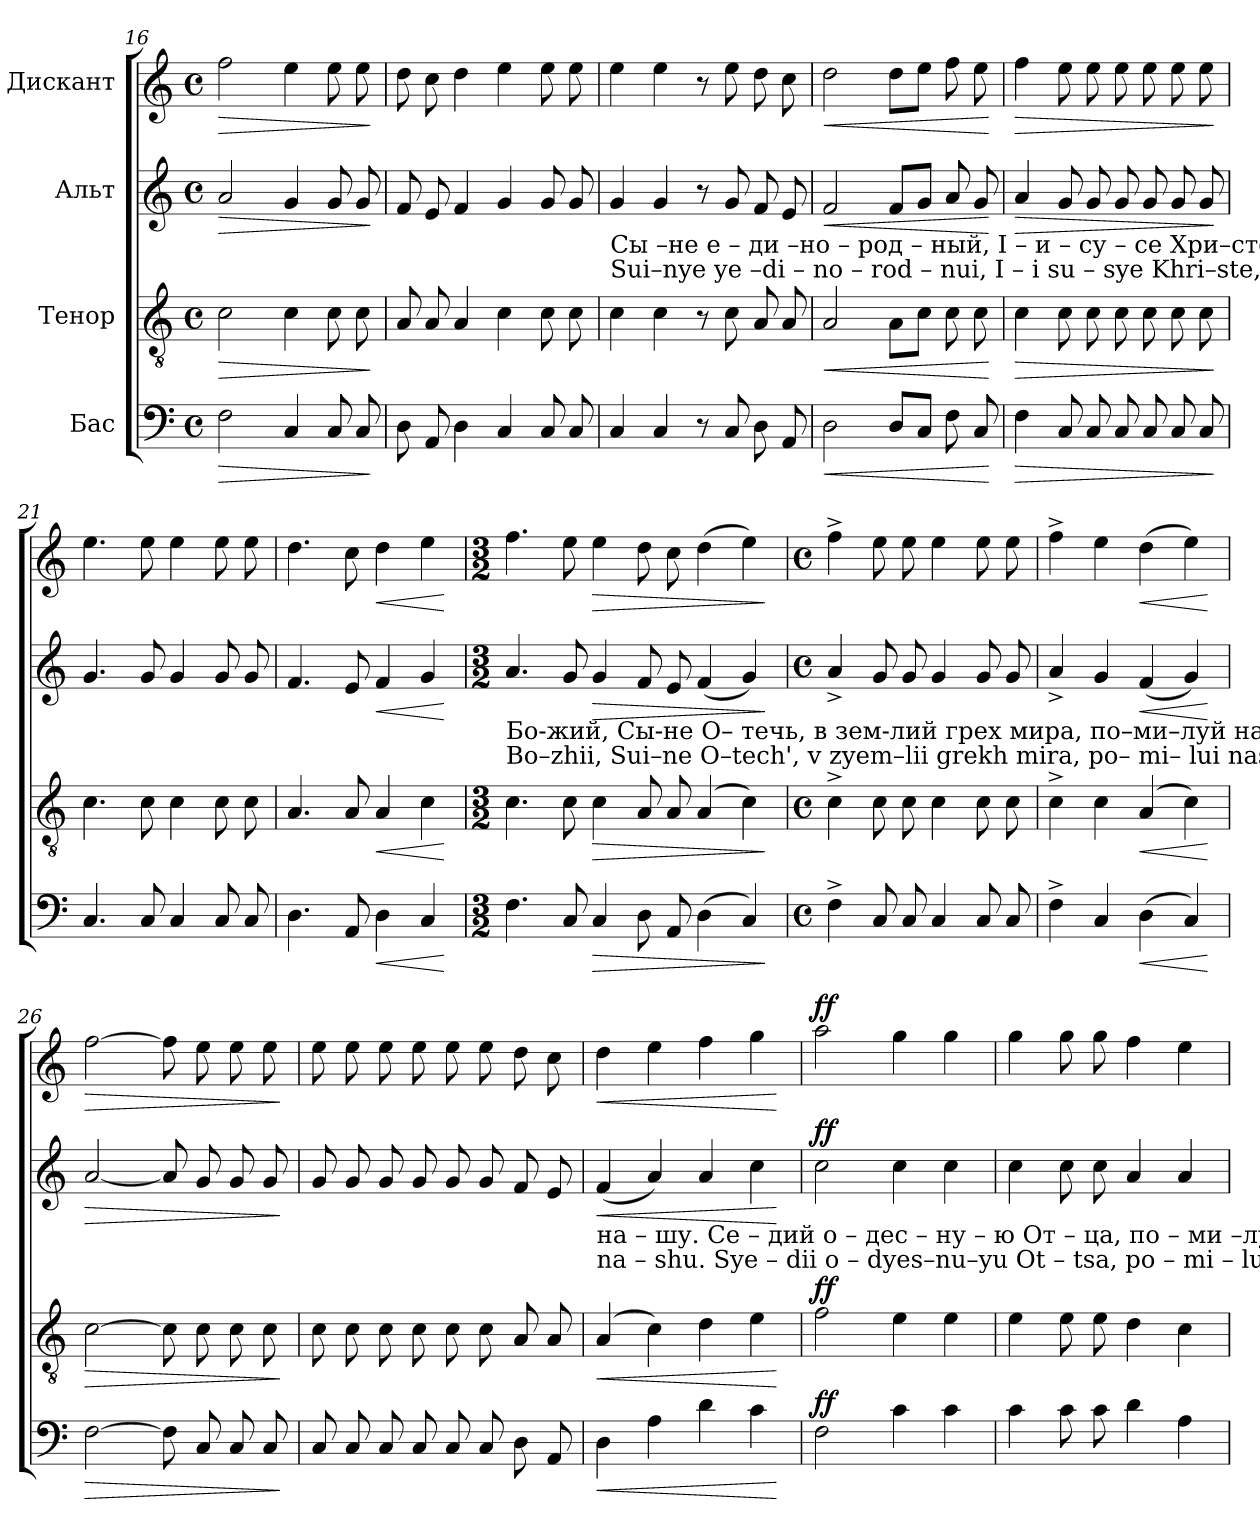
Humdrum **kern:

**kern	**dynam	**kern	**dynam	**kern	**dynam	**kern	**dynam
*part4	*part4	*part3	*part3	*part2	*part2	*part1	*part1
*staff4	*staff4	*staff3	*staff3	*staff2	*staff2	*staff1	*staff1
*I"Бас	*	*I"Тенор	*	*I"Альт	*	*I"Дискант	*
*clefF4	*	*clefGv2	*	*clefG2	*	*clefG2	*
*k[]	*	*k[]	*	*k[]	*	*k[]	*
*M4/4	*	*M4/4	*	*M4/4	*	*M4/4	*
*met(c)	*	*met(c)	*	*met(c)	*	*met(c)	*
=16	=16	=16	=16	=16	=16	=16	=16
!	!LO:HP:b	!	!LO:HP:b	!	!LO:HP:b	!	!LO:HP:b
2F\	>	2c\	>	2a/	>	2ff\	>
4C/	.	4c\	.	4g/	.	4ee\	.
8C/	.	8c\	.	8g/	.	8ee\	.
8C/	.	8c\	.	8g/	.	8ee\	.
.	]	.	]	.	]	.	]
=17	=17	=17	=17	=17	=17	=17	=17
8D\	.	8A/	.	8f/	.	8dd\	.
8AA/	.	8A/	.	8e/	.	8cc\	.
4D\	.	4A/	.	4f/	.	4dd\	.
4C/	.	4c\	.	4g/	.	4ee\	.
8C/	.	8c\	.	8g/	.	8ee\	.
8C/	.	8c\	.	8g/	.	8ee\	.
!!LO:PB:g=z
=18	=18	=18	=18	=18	=18	=18	=18
!	!	!	!	!LO:TX:b:t=Сы –не          е – ди –но – род   –  ный,    I  – и  –   су    –  се  Хри–сте,  и  Свя–тый   Ду   – ше.  Гос  – по–ди    Бо  – же,  агн–че	!	!	!
!	!	!	!	!LO:TX:b:t=Sui–nye       ye –di  – no – rod   –  nui,      I  –  i        su   – sye Khri–ste,   i   Svya–tui    Du  – she.  God – po–di    Bo –zhe.  agn–che	!	!	!
4C/	.	4c\	.	4g/	.	4ee\	.
4C/	.	4c\	.	4g/	.	4ee\	.
8r	.	8r	.	8r	.	8r	.
8C/	.	8c\	.	8g/	.	8ee\	.
8D\	.	8A/	.	8f/	.	8dd\	.
8AA/	.	8A/	.	8e/	.	8cc\	.
=19	=19	=19	=19	=19	=19	=19	=19
!	!LO:HP:b	!	!LO:HP:b	!	!LO:HP:b	!	!LO:HP:b
2D\	<	2A/	<	2f/	<	2dd\	<
8D/L	.	8A\L	.	8f/L	.	8dd\L	.
8C/J	.	8c\J	.	8g/J	.	8ee\J	.
8F\	.	8c\	.	8a/	.	8ff\	.
8C/	.	8c\	.	8g/	.	8ee\	.
.	[	.	[	.	[	.	[
=20	=20	=20	=20	=20	=20	=20	=20
!	!LO:HP:b	!	!LO:HP:b	!	!LO:HP:b	!	!LO:HP:b
4F\	>	4c\	>	4a/	>	4ff\	>
8C/	.	8c\	.	8g/	.	8ee\	.
8C/	.	8c\	.	8g/	.	8ee\	.
8C/	.	8c\	.	8g/	.	8ee\	.
8C/	.	8c\	.	8g/	.	8ee\	.
8C/	.	8c\	.	8g/	.	8ee\	.
8C/	.	8c\	.	8g/	.	8ee\	.
.	]	.	]	.	]	.	]
=21	=21	=21	=21	=21	=21	=21	=21
4.C/	.	4.c\	.	4.g/	.	4.ee\	.
8C/	.	8c\	.	8g/	.	8ee\	.
4C/	.	4c\	.	4g/	.	4ee\	.
8C/	.	8c\	.	8g/	.	8ee\	.
8C/	.	8c\	.	8g/	.	8ee\	.
=22	=22	=22	=22	=22	=22	=22	=22
4.D\	.	4.A/	.	4.f/	.	4.dd\	.
8AA/	.	8A/	.	8e/	.	8cc\	.
!	!LO:HP:b	!	!LO:HP:b	!	!LO:HP:b	!	!LO:HP:b
4D\	<	4A/	<	4f/	<	4dd\	<
4C/	.	4c\	.	4g/	.	4ee\	.
.	[	.	[	.	[	.	[
!!LO:LB:g=z
=23	=23	=23	=23	=23	=23	=23	=23
*M3/2	*	*M3/2	*	*M3/2	*	*M3/2	*
!	!	!	!	!LO:TX:b:t=Бо-жий, Сы-не  О– течь, в зем-лий грех мира, по–ми–луй нас,   в зем  –  ляй  гре–хи  ми–ра  при–и–ми  мо–лит–ву	!	!	!
!	!	!	!	!LO:TX:b:t=Bo–zhii, Sui–ne O–tech', v zyem–lii grekh mira,  po– mi– lui  nas,   v zyem–  lyai  gre–khi  mi–ra    pri – i – mi   mo–lit – vu	!	!	!
4.F\	.	4.c\	.	4.a/	.	4.ff\	.
8C/	.	8c\	.	8g/	.	8ee\	.
!	!LO:HP:b	!	!LO:HP:b	!	!LO:HP:b	!	!LO:HP:b
4C/	>	4c\	>	4g/	>	4ee\	>
8D\	.	8A/	.	8f/	.	8dd\	.
8AA/	.	8A/	.	8e/	.	8cc\	.
(4D\	.	(4A/	.	(4f/	.	(4dd\	.
4C/)	.	4c\)	.	4g/)	.	4ee\)	.
.	]	.	]	.	]	.	]
=24	=24	=24	=24	=24	=24	=24	=24
*M4/4	*	*M4/4	*	*M4/4	*	*M4/4	*
*met(c)	*	*met(c)	*	*met(c)	*	*met(c)	*
4F^\	.	4c^\	.	4a^/	.	4ff^\	.
8C/	.	8c\	.	8g/	.	8ee\	.
8C/	.	8c\	.	8g/	.	8ee\	.
4C/	.	4c\	.	4g/	.	4ee\	.
8C/	.	8c\	.	8g/	.	8ee\	.
8C/	.	8c\	.	8g/	.	8ee\	.
=25	=25	=25	=25	=25	=25	=25	=25
4F^\	.	4c^\	.	4a^/	.	4ff^\	.
4C/	.	4c\	.	4g/	.	4ee\	.
!	!LO:HP:b	!	!LO:HP:b	!	!LO:HP:b	!	!LO:HP:b
(4D\	<	(4A/	<	(4f/	<	(4dd\	<
4C/)	.	4c\)	.	4g/)	.	4ee\)	.
.	[	.	[	.	[	.	[
=26	=26	=26	=26	=26	=26	=26	=26
!	!LO:HP:b	!	!LO:HP:b	!	!LO:HP:b	!	!LO:HP:b
[2F\	>	[2c\	>	[2a/	>	[2ff\	>
8F\]	.	8c\]	.	8a/]	.	8ff\]	.
8C/	.	8c\	.	8g/	.	8ee\	.
8C/	.	8c\	.	8g/	.	8ee\	.
8C/	.	8c\	.	8g/	.	8ee\	.
.	]	.	]	.	]	.	]
=27	=27	=27	=27	=27	=27	=27	=27
8C/	.	8c\	.	8g/	.	8ee\	.
8C/	.	8c\	.	8g/	.	8ee\	.
8C/	.	8c\	.	8g/	.	8ee\	.
8C/	.	8c\	.	8g/	.	8ee\	.
8C/	.	8c\	.	8g/	.	8ee\	.
8C/	.	8c\	.	8g/	.	8ee\	.
8D\	.	8A/	.	8f/	.	8dd\	.
8AA/	.	8A/	.	8e/	.	8cc\	.
!!LO:LB:g=z
=28	=28	=28	=28	=28	=28	=28	=28
!	!	!	!	!LO:TX:b:t=на    –   шу.  Се  – дий     о –  дес – ну – ю  От – ца,  по  –   ми  –луй  нас. ____     Я         –        ко  Ты  е   –  си     е – динь свить,	!	!	!
!	!	!	!	!LO:TX:b:t=na    –  shu. Sye – dii       o  – dyes–nu–yu  Ot – tsa,   po  –   mi  – lui    nas. ____     Ya       –        ko  Tui ye – si      ye – din'   svet',	!	!	!
!	!LO:HP:b	!	!LO:HP:b	!	!LO:HP:b	!	!LO:HP:b
4D\	<	(4A/	<	(4f/	<	4dd\	<
4A\	.	4c\)	.	4a/)	.	4ee\	.
4d\	.	4d\	.	4a/	.	4ff\	.
4c\	.	4e\	.	4cc\	.	4gg\	.
.	[	.	[	.	[	.	[
=29	=29	=29	=29	=29	=29	=29	=29
!	!LO:DY:a	!	!LO:DY:a	!	!LO:DY:a	!	!LO:DY:a
2F\	ff	2f\	ff	2cc\	ff	2aa\	ff
4c\	.	4e\	.	4cc\	.	4gg\	.
4c\	.	4e\	.	4cc\	.	4gg\	.
=30	=30	=30	=30	=30	=30	=30	=30
4c\	.	4e\	.	4cc\	.	4gg\	.
8c\	.	8e\	.	8cc\	.	8gg\	.
8c\	.	8e\	.	8cc\	.	8gg\	.
4d\	.	4d\	.	4a/	.	4ff\	.
4A\	.	4c\	.	4a/	.	4ee\	.
=	=	=	=	=	=	=	=
*-	*-	*-	*-	*-	*-	*-	*-
